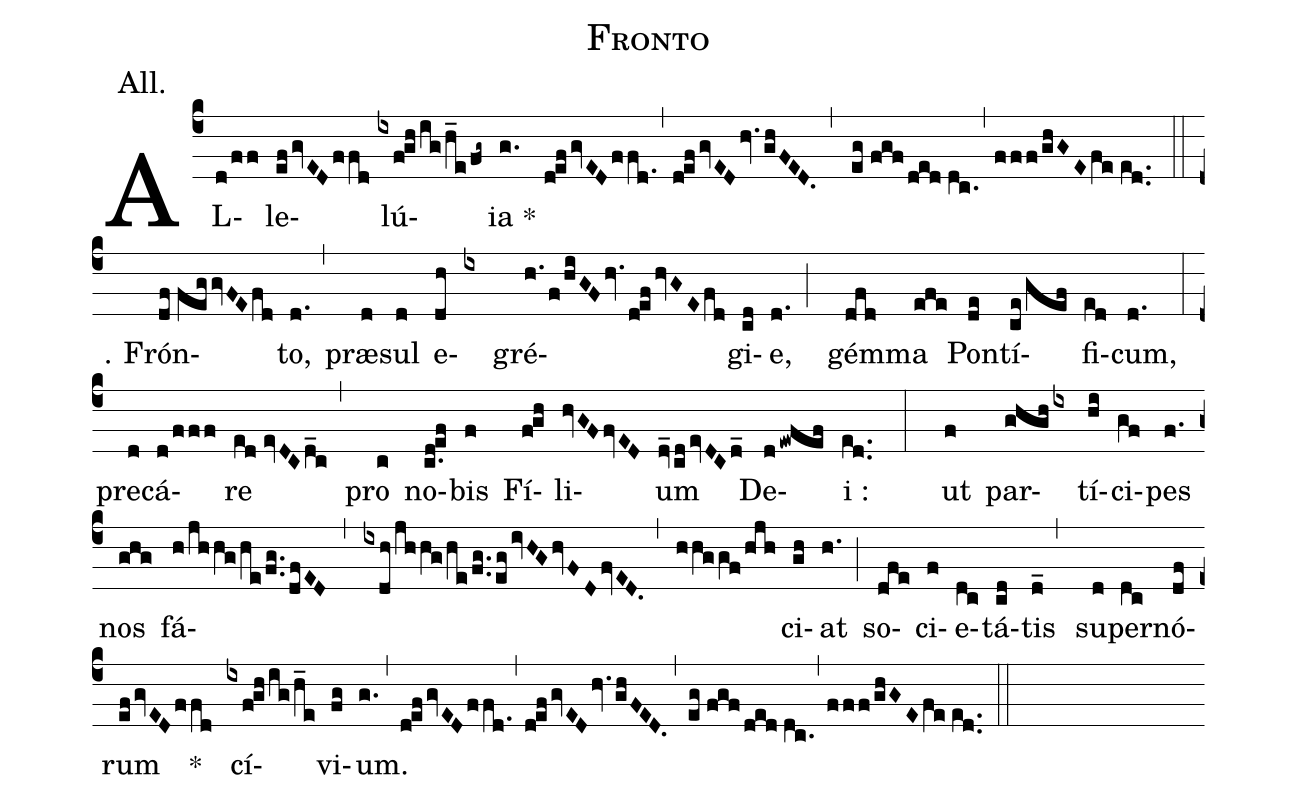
name: Fronto;
annotation: All.;
mode: 1.;
office-part: Alleluia;
%%
(c4) AL(d/ff)le(efgvED/ffd)lú(ixf!gh/ig/h_e/fg~)ia *(g.) (d!efgvED/ffd.,d!efgvEDhv.ghFED.,eg///fgf/ded//dc.,fff/ghGEfe//ed..) (::)
℣. Frón(df//feg/gvFEfd)to,(d.,) præ(d)sul(d) e(dh)(ix)gré(h./f/hiGF/hv./d!efhvGEfd)gi(cd)e,(d.;) gém(dfd)ma(efe) Pon(de)tí(ce/gef)fi(ed)cum,(d.) (:)pre(d)cá(d/fff)re(ed//evDCd_c,) pro(c) no(c.d!ef)bis(f) Fí(f!gh)li(hvGFfvED)um(dv_/cdevDCd_) De(dewfef)i :(ed.. :)
ut(f) par(ghghix)tí(hi)ci(gf)pes(f.) nos(ghg) fá(h/jh/hg/he/fg../dfED,ixdh/jh/hg/he/f.g./eg/ivHGhvFDfvED.,h/hg/gf/hjh)ci(gh)at(h.)(;) so(dfe)ci(f)e(dc)tá(cd)tis(d_,) su(d)per(dc)nó(df)rum(efgvEDf/fd) *() cí(ixf!gh/ig/h_e)vi(fg)um.(g.,d!ef/gvED/ffd.,d!ef/gvEDhv.ghFED.,eg///fgf/ded//dc.,fff/ghGEfe//ed..) (::)
